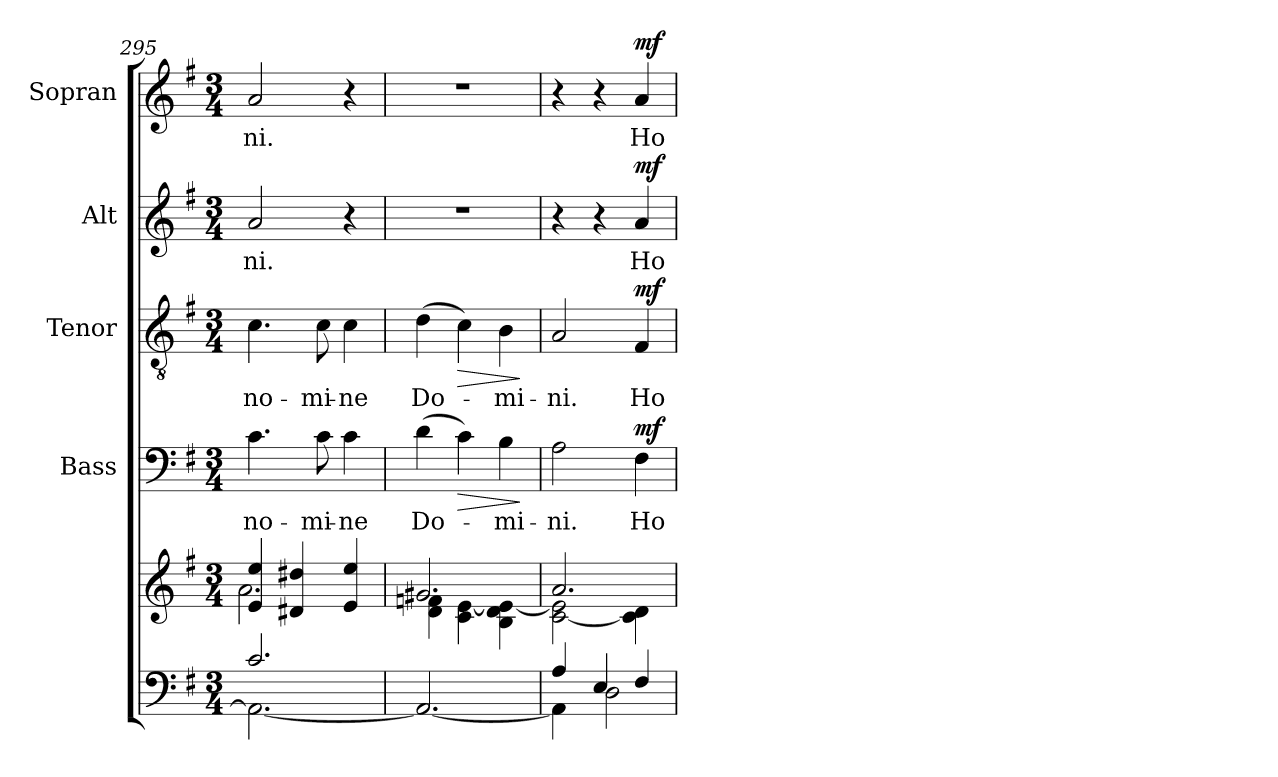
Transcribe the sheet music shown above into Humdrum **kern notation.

**kern	**kern	**kern	**text	**dynam	**kern	**text	**dynam	**kern	**text	**dynam	**kern	**text	**dynam
*part5	*part5	*part4	*part4	*part4	*part3	*part3	*part3	*part2	*part2	*part2	*part1	*part1	*part1
*staff6	*staff5	*staff4	*staff4	*staff4	*staff3	*staff3	*staff3	*staff2	*staff2	*staff2	*staff1	*staff1	*staff1
*	*	*I"Bass	*	*	*I"Tenor	*	*	*I"Alt	*	*	*I"Sopran	*	*
*	*	*I'B.	*	*	*I'T.	*	*	*I'A.	*	*	*I'S.	*	*
*clefF4	*clefG2	*clefF4	*	*	*clefGv2	*	*	*clefG2	*	*	*clefG2	*	*
*k[f#]	*k[f#]	*k[f#]	*	*	*k[f#]	*	*	*k[f#]	*	*	*k[f#]	*	*
*G:	*G:	*G:	*	*	*G:	*	*	*G:	*	*	*G:	*	*
*M3/4	*M3/4	*M3/4	*	*	*M3/4	*	*	*M3/4	*	*	*M3/4	*	*
=295	=295	=295	=295	=295	=295	=295	=295	=295	=295	=295	=295	=295	=295
*^	*^	*	*	*	*	*	*	*	*	*	*	*	*
!	!	!	!	!	!LO:LY:b	!	!	!LO:LY:b	!	!	!LO:LY:b	!	!	!LO:LY:b	!
2.c/	2.AA\_	4e/ 4ee/	2.a\	4.c\	no-	.	4.c\	no-	.	2a/	-ni.	.	2a/	-ni.	.
.	.	4d#X/ 4dd#X/	.	.	.	.	.	.	.	.	.	.	.	.	.
!	!	!	!	!	!LO:LY:b	!	!	!LO:LY:b	!	!	!	!	!	!	!
.	.	.	.	8c\	-mi-	.	8c\	-mi-	.	.	.	.	.	.	.
!	!	!	!	!	!LO:LY:b	!	!	!LO:LY:b	!	!	!	!	!	!	!
.	.	4e/ 4ee/	.	4c\	-ne	.	4c\	-ne	.	4r	.	.	4r	.	.
*v	*v	*	*	*	*	*	*	*	*	*	*	*	*	*	*
=296	=296	=296	=296	=296	=296	=296	=296	=296	=296	=296	=296	=296	=296	=296
!	!	!	!	!LO:LY:b	!	!	!LO:LY:b	!	!	!	!	!	!	!
2.AA/_	2.g#X/	4d\ 4fn\	(>4d\	Do-	.	(>4d\	Do-	.	2.r	.	.	2.r	.	.
!	!	!	!	!	!LO:HP:b	!	!	!LO:HP:b	!	!	!	!	!	!
.	.	4c\ [<4e\	4c\)	.	>	4c\)	.	>	.	.	.	.	.	.
!	!	!	!	!LO:LY:b	!	!	!LO:LY:b	!	!	!	!	!	!	!
.	.	4B\ 4d\ 4e\_	4B\	-mi-	.	4B\	-mi-	.	.	.	.	.	.	.
*	*v	*v	*	*	*	*	*	*	*	*	*	*	*	*
.	.	.	.	]	.	.	]	.	.	.	.	.	.
!!LO:LB:g=z
=297	=297	=297	=297	=297	=297	=297	=297	=297	=297	=297	=297	=297	=297
*^	*^	*	*	*	*	*	*	*	*	*	*	*	*
!	!	!	!	!	!LO:LY:b	!	!	!LO:LY:b	!	!	!	!	!	!	!
4A/	4AA\]	2.a/	[<2c\ 2e\]	2A\	-ni.	.	2A/	-ni.	.	4r	.	.	4r	.	.
4E/	2D\	.	.	.	.	.	.	.	.	4r	.	.	4r	.	.
!	!	!	!	!	!LO:LY:b	!LO:DY:a	!	!LO:LY:b	!LO:DY:a	!	!LO:LY:b	!LO:DY:a	!	!LO:LY:b	!LO:DY:a
4F#/	.	.	4c\] 4d\	4F#\	Ho-	mf	4F#/	Ho-	mf	4a/	Ho-	mf	4a/	Ho-	mf
*v	*v	*	*	*	*	*	*	*	*	*	*	*	*	*	*
*	*v	*v	*	*	*	*	*	*	*	*	*	*	*	*
=	=	=	=	=	=	=	=	=	=	=	=	=	=
*-	*-	*-	*-	*-	*-	*-	*-	*-	*-	*-	*-	*-	*-
